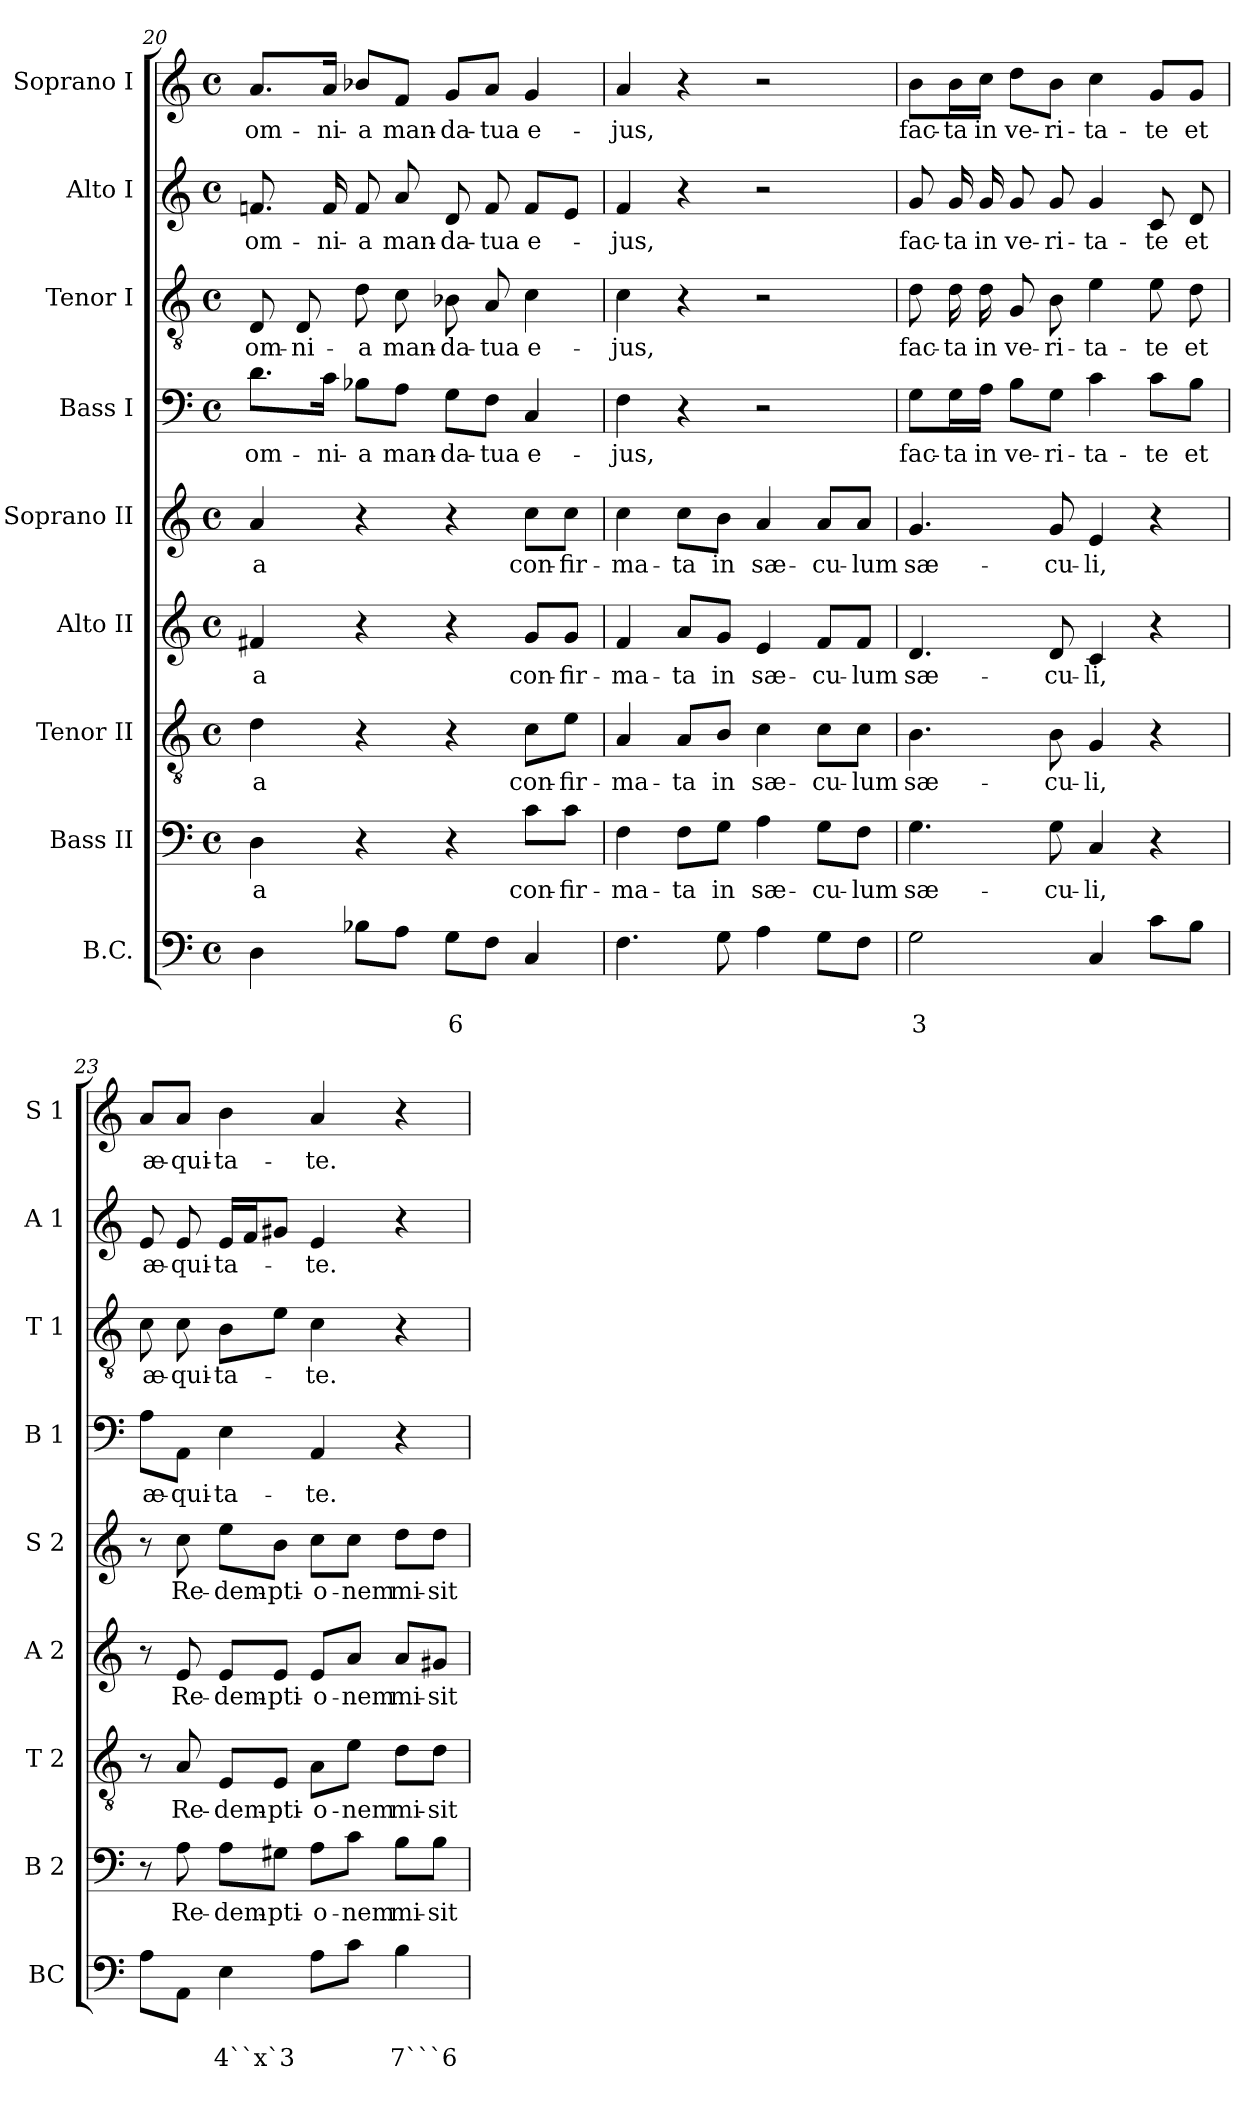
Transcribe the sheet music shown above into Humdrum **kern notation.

**kern	**text	**text	**kern	**text	**kern	**text	**kern	**text	**kern	**text	**kern	**text	**kern	**text	**kern	**text	**kern	**text
*part9	*part9	*part9	*part8	*part8	*part7	*part7	*part6	*part6	*part5	*part5	*part4	*part4	*part3	*part3	*part2	*part2	*part1	*part1
*staff9	*staff9	*staff9	*staff8	*staff8	*staff7	*staff7	*staff6	*staff6	*staff5	*staff5	*staff4	*staff4	*staff3	*staff3	*staff2	*staff2	*staff1	*staff1
*I"B.C.	*	*	*I"Bass II	*	*I"Tenor II	*	*I"Alto II	*	*I"Soprano II	*	*I"Bass I	*	*I"Tenor I	*	*I"Alto I	*	*I"Soprano I	*
*I'BC	*	*	*I'B 2	*	*I'T 2	*	*I'A 2	*	*I'S 2	*	*I'B 1	*	*I'T 1	*	*I'A 1	*	*I'S 1	*
!!LO:PB:g=z
*clefF4	*	*	*clefF4	*	*clefGv2	*	*clefG2	*	*clefG2	*	*clefF4	*	*clefGv2	*	*clefG2	*	*clefG2	*
*k[]	*	*	*k[]	*	*k[]	*	*k[]	*	*k[]	*	*k[]	*	*k[]	*	*k[]	*	*k[]	*
*C:	*	*	*C:	*	*C:	*	*C:	*	*C:	*	*C:	*	*C:	*	*C:	*	*C:	*
*M4/4	*	*	*M4/4	*	*M4/4	*	*M4/4	*	*M4/4	*	*M4/4	*	*M4/4	*	*M4/4	*	*M4/4	*
*met(c)	*	*	*met(c)	*	*met(c)	*	*met(c)	*	*met(c)	*	*met(c)	*	*met(c)	*	*met(c)	*	*met(c)	*
=20	=20	=20	=20	=20	=20	=20	=20	=20	=20	=20	=20	=20	=20	=20	=20	=20	=20	=20
!	!	!	!	!LO:LY:b	!	!LO:LY:b	!	!LO:LY:b	!	!LO:LY:b	!	!LO:LY:b	!	!LO:LY:b	!	!LO:LY:b	!	!LO:LY:b
4D\	.	.	4D\	-a	4d\	-a	4f#X/	-a	4a/	-a	8.d\L	om-	8D/	om-	8.fni/	om-	8.a/L	om-
!	!	!	!	!	!	!	!	!	!	!	!	!	!	!LO:LY:b	!	!	!	!
.	.	.	.	.	.	.	.	.	.	.	.	.	8D/	-ni-	.	.	.	.
!	!	!	!	!	!	!	!	!	!	!	!	!LO:LY:b	!	!	!	!LO:LY:b	!	!LO:LY:b
.	.	.	.	.	.	.	.	.	.	.	16c\Jk	-ni-	.	.	16f/	-ni-	16a/Jk	-ni-
!	!	!	!	!	!	!	!	!	!	!	!	!LO:LY:b	!	!LO:LY:b	!	!LO:LY:b	!	!LO:LY:b
8B-X\L	.	.	4r	.	4r	.	4r	.	4r	.	8B-X\L	-a	8d\	-a	8f/	-a	8b-X/L	-a
!	!	!	!	!	!	!	!	!	!	!	!	!LO:LY:b	!	!LO:LY:b	!	!LO:LY:b	!	!LO:LY:b
8A\J	.	.	.	.	.	.	.	.	.	.	8A\J	man-	8c\	man-	8a/	man-	8f/J	man-
!	!	!LO:LY:b	!	!	!	!	!	!	!	!	!	!LO:LY:b	!	!LO:LY:b	!	!LO:LY:b	!	!LO:LY:b
8G\L	.	6	4r	.	4r	.	4r	.	4r	.	8G\L	-da-	8B-X\	-da-	8d/	-da-	8g/L	-da-
!	!	!	!	!	!	!	!	!	!	!	!	!LO:LY:b	!	!LO:LY:b	!	!LO:LY:b	!	!LO:LY:b
8F\J	.	.	.	.	.	.	.	.	.	.	8F\J	-tua	8A/	-tua	8f/	-tua	8a/J	-tua
!	!	!	!	!LO:LY:b	!	!LO:LY:b	!	!LO:LY:b	!	!LO:LY:b	!	!LO:LY:b	!	!LO:LY:b	!	!LO:LY:b	!	!LO:LY:b
4C/	.	.	8c\L	con-	8c\L	con-	8g/L	con-	8cc\L	con-	4C/	e-	4c\	e-	8f/L	e-	4g/	e-
!	!	!	!	!LO:LY:b	!	!LO:LY:b	!	!LO:LY:b	!	!LO:LY:b	!	!	!	!	!	!	!	!
.	.	.	8c\J	-fir-	8e\J	-fir-	8g/J	-fir-	8cc\J	-fir-	.	.	.	.	8e/J	.	.	.
=21	=21	=21	=21	=21	=21	=21	=21	=21	=21	=21	=21	=21	=21	=21	=21	=21	=21	=21
!	!	!	!	!LO:LY:b	!	!LO:LY:b	!	!LO:LY:b	!	!LO:LY:b	!	!LO:LY:b	!	!LO:LY:b	!	!LO:LY:b	!	!LO:LY:b
4.F\	.	.	4F\	-ma-	4A/	-ma-	4f/	-ma-	4cc\	-ma-	4F\	-jus,	4c\	-jus,	4f/	-jus,	4a/	-jus,
!	!	!	!	!LO:LY:b	!	!LO:LY:b	!	!LO:LY:b	!	!LO:LY:b	!	!	!	!	!	!	!	!
.	.	.	8F\L	-ta	8A/L	-ta	8a/L	-ta	8cc\L	-ta	4r	.	4r	.	4r	.	4r	.
!	!	!	!	!LO:LY:b	!	!LO:LY:b	!	!LO:LY:b	!	!LO:LY:b	!	!	!	!	!	!	!	!
8G\	.	.	8G\J	in	8B/J	in	8g/J	in	8b\J	in	.	.	.	.	.	.	.	.
!	!	!	!	!LO:LY:b	!	!LO:LY:b	!	!LO:LY:b	!	!LO:LY:b	!	!	!	!	!	!	!	!
4A\	.	.	4A\	sæ-	4c\	sæ-	4e/	sæ-	4a/	sæ-	2r	.	2r	.	2r	.	2r	.
!	!	!	!	!LO:LY:b	!	!LO:LY:b	!	!LO:LY:b	!	!LO:LY:b	!	!	!	!	!	!	!	!
8G\L	.	.	8G\L	-cu-	8c\L	-cu-	8f/L	-cu-	8a/L	-cu-	.	.	.	.	.	.	.	.
!	!	!	!	!LO:LY:b	!	!LO:LY:b	!	!LO:LY:b	!	!LO:LY:b	!	!	!	!	!	!	!	!
8F\J	.	.	8F\J	-lum	8c\J	-lum	8f/J	-lum	8a/J	-lum	.	.	.	.	.	.	.	.
=22	=22	=22	=22	=22	=22	=22	=22	=22	=22	=22	=22	=22	=22	=22	=22	=22	=22	=22
!	!	!LO:LY:b	!	!LO:LY:b	!	!LO:LY:b	!	!LO:LY:b	!	!LO:LY:b	!	!LO:LY:b	!	!LO:LY:b	!	!LO:LY:b	!	!LO:LY:b
2G\	.	3	4.G\	sæ-	4.B\	sæ-	4.d/	sæ-	4.g/	sæ-	8G\L	fac-	8d\	fac-	8g/	fac-	8b\L	fac-
!	!	!	!	!	!	!	!	!	!	!	!	!LO:LY:b	!	!LO:LY:b	!	!LO:LY:b	!	!LO:LY:b
.	.	.	.	.	.	.	.	.	.	.	16G\L	-ta	16d\	-ta	16g/	-ta	16b\L	-ta
!	!	!	!	!	!	!	!	!	!	!	!	!LO:LY:b	!	!LO:LY:b	!	!LO:LY:b	!	!LO:LY:b
.	.	.	.	.	.	.	.	.	.	.	16A\JJ	in	16d\	in	16g/	in	16cc\JJ	in
!	!	!	!	!	!	!	!	!	!	!	!	!LO:LY:b	!	!LO:LY:b	!	!LO:LY:b	!	!LO:LY:b
.	.	.	.	.	.	.	.	.	.	.	8B\L	ve-	8G/	ve-	8g/	ve-	8dd\L	ve-
!	!	!	!	!LO:LY:b	!	!LO:LY:b	!	!LO:LY:b	!	!LO:LY:b	!	!LO:LY:b	!	!LO:LY:b	!	!LO:LY:b	!	!LO:LY:b
.	.	.	8G\	-cu-	8B\	-cu-	8d/	-cu-	8g/	-cu-	8G\J	-ri-	8B\	-ri-	8g/	-ri-	8b\J	-ri-
!	!	!	!	!LO:LY:b	!	!LO:LY:b	!	!LO:LY:b	!	!LO:LY:b	!	!LO:LY:b	!	!LO:LY:b	!	!LO:LY:b	!	!LO:LY:b
4C/	.	.	4C/	-li,	4G/	-li,	4c/	-li,	4e/	-li,	4c\	-ta-	4e\	-ta-	4g/	-ta-	4cc\	-ta-
!	!	!	!	!	!	!	!	!	!	!	!	!LO:LY:b	!	!LO:LY:b	!	!LO:LY:b	!	!LO:LY:b
8c\L	.	.	4r	.	4r	.	4r	.	4r	.	8c\L	-te	8e\	-te	8c/	-te	8g/L	-te
!	!	!	!	!	!	!	!	!	!	!	!	!LO:LY:b	!	!LO:LY:b	!	!LO:LY:b	!	!LO:LY:b
8B\J	.	.	.	.	.	.	.	.	.	.	8B\J	et	8d\	et	8d/	et	8g/J	et
=23	=23	=23	=23	=23	=23	=23	=23	=23	=23	=23	=23	=23	=23	=23	=23	=23	=23	=23
!	!	!	!	!	!	!	!	!	!	!	!	!LO:LY:b	!	!LO:LY:b	!	!LO:LY:b	!	!LO:LY:b
8A\L	.	.	8r	.	8r	.	8r	.	8r	.	8A\L	æ-	8c\	æ-	8e/	æ-	8a/L	æ-
!	!	!	!	!LO:LY:b	!	!LO:LY:b	!	!LO:LY:b	!	!LO:LY:b	!	!LO:LY:b	!	!LO:LY:b	!	!LO:LY:b	!	!LO:LY:b
8AA\J	.	.	8A\	Re-	8A/	Re-	8e/	Re-	8cc\	Re-	8AA\J	-qui-	8c\	-qui-	8e/	-qui-	8a/J	-qui-
!	!	!LO:LY:b	!	!LO:LY:b	!	!LO:LY:b	!	!LO:LY:b	!	!LO:LY:b	!	!LO:LY:b	!	!LO:LY:b	!	!LO:LY:b	!	!LO:LY:b
4E\	.	4``x`3	8A\L	-dem-	8E/L	-dem-	8e/L	-dem-	8ee\L	-dem-	4E\	-ta-	8B\L	-ta-	16e/LL	-ta-	4b\	-ta-
.	.	.	.	.	.	.	.	.	.	.	.	.	.	.	16f/J	.	.	.
!	!	!	!	!LO:LY:b	!	!LO:LY:b	!	!LO:LY:b	!	!LO:LY:b	!	!	!	!	!	!	!	!
.	.	.	8G#X\J	-pti-	8E/J	-pti-	8e/J	-pti-	8b\J	-pti-	.	.	8e\J	.	8g#X/J	.	.	.
!	!	!	!	!LO:LY:b	!	!LO:LY:b	!	!LO:LY:b	!	!LO:LY:b	!	!LO:LY:b	!	!LO:LY:b	!	!LO:LY:b	!	!LO:LY:b
8A\L	.	.	8A\L	-o-	8A\L	-o-	8e/L	-o-	8cc\L	-o-	4AA/	-te.	4c\	-te.	4e/	-te.	4a/	-te.
!	!	!	!	!LO:LY:b	!	!LO:LY:b	!	!LO:LY:b	!	!LO:LY:b	!	!	!	!	!	!	!	!
8c\J	.	.	8c\J	-nem	8e\J	-nem	8a/J	-nem	8cc\J	-nem	.	.	.	.	.	.	.	.
!	!	!LO:LY:b	!	!LO:LY:b	!	!LO:LY:b	!	!LO:LY:b	!	!LO:LY:b	!	!	!	!	!	!	!	!
4B\	.	7```6	8B\L	mi-	8d\L	mi-	8a/L	mi-	8dd\L	mi-	4r	.	4r	.	4r	.	4r	.
!	!	!	!	!LO:LY:b	!	!LO:LY:b	!	!LO:LY:b	!	!LO:LY:b	!	!	!	!	!	!	!	!
.	.	.	8B\J	-sit	8d\J	-sit	8g#X/J	-sit	8dd\J	-sit	.	.	.	.	.	.	.	.
=	=	=	=	=	=	=	=	=	=	=	=	=	=	=	=	=	=	=
*-	*-	*-	*-	*-	*-	*-	*-	*-	*-	*-	*-	*-	*-	*-	*-	*-	*-	*-
